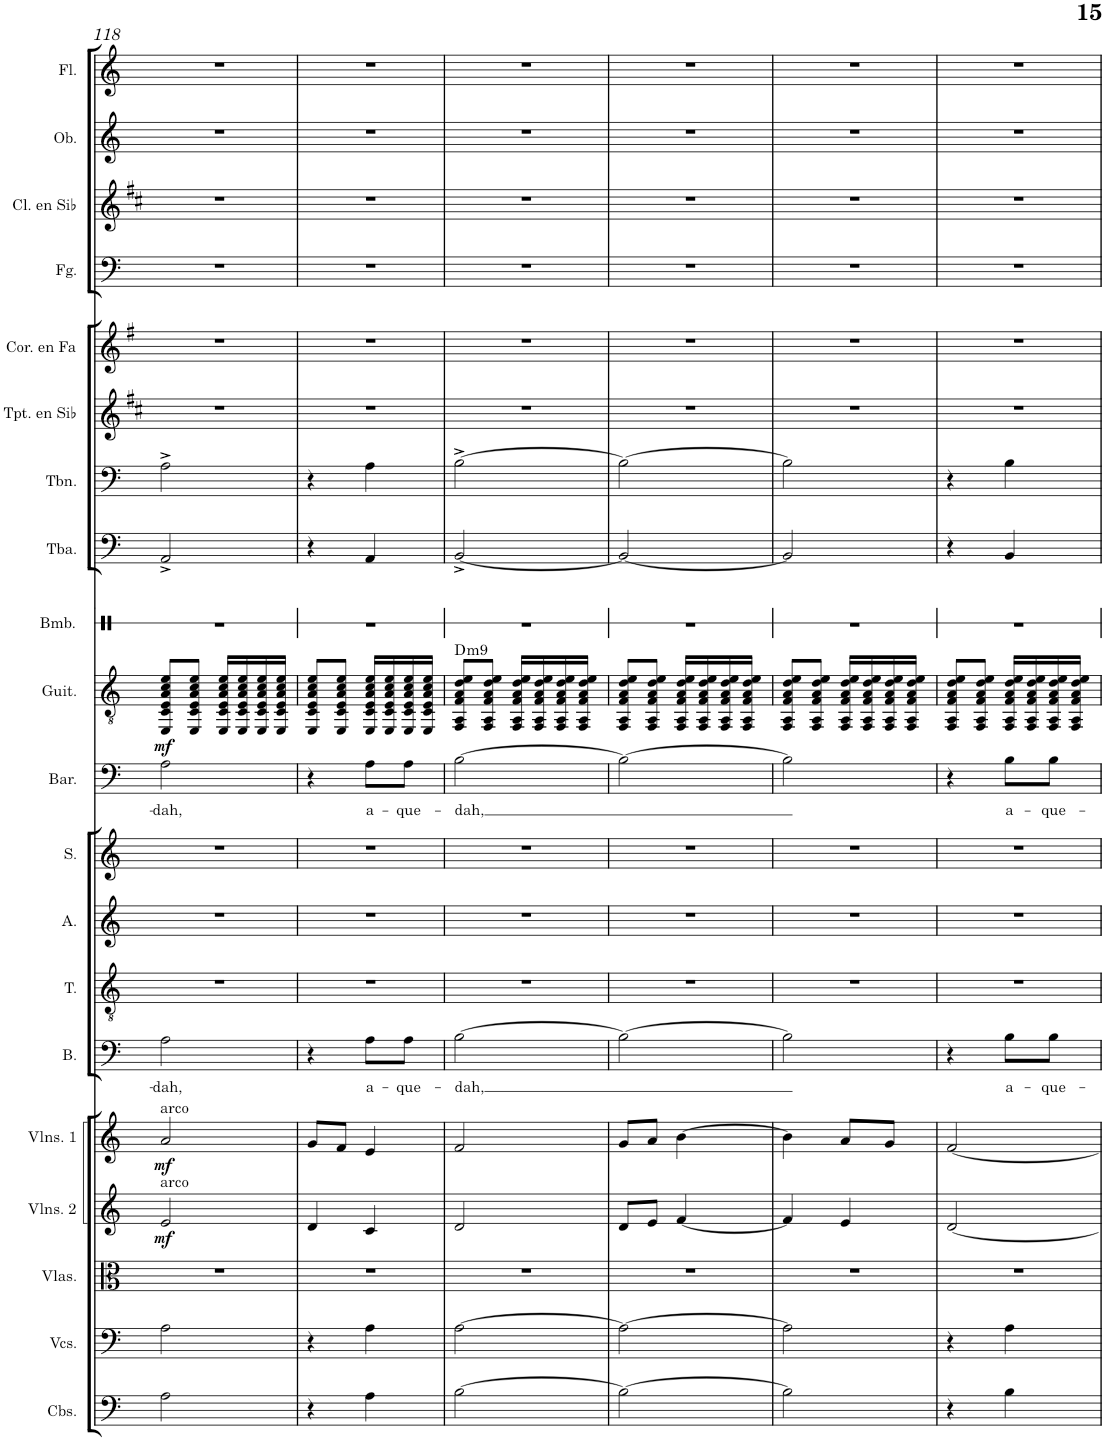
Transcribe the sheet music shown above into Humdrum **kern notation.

**kern	**kern	**kern	**kern	**dynam	**kern	**dynam	**kern	**text	**kern	**kern	**kern	**kern	**text	**kern	**dynam	**harte	**kern	**kern	**kern	**kern	**kern	**kern	**kern	**kern	**kern
*part20	*part19	*part18	*part17	*part17	*part16	*part16	*part15	*part15	*part14	*part13	*part12	*part11	*part11	*part10	*part10	*part10	*part9	*part8	*part7	*part6	*part5	*part4	*part3	*part2	*part1
*staff20	*staff19	*staff18	*staff17	*staff17	*staff16	*staff16	*staff15	*staff15	*staff14	*staff13	*staff12	*staff11	*staff11	*staff10	*staff10	*	*staff9	*staff8	*staff7	*staff6	*staff5	*staff4	*staff3	*staff2	*staff1
*I"Contrabajos	*I"Violonchelos	*I"Violas	*I"Violines 2	*	*I"Violines 1	*	*I"Bajo	*	*I"Tenor	*I"Alto	*I"Soprano	*I"Barítono	*	*I"Guitarra clásica	*	*	*I"Bombo	*I"Tuba	*I"Trombón	*I"Trompeta en Sib	*I"Trompa en Fa	*I"Fagot	*I"Clarinete en Sib	*I"Oboe	*I"Flauta
*I'Cbs.	*I'Vcs.	*I'Vlas.	*I'Vlns. 2	*	*I'Vlns. 1	*	*I'B.	*	*I'T.	*I'A.	*I'S.	*I'Bar.	*	*I'Guit.	*	*	*I'Bmb.	*I'Tba.	*I'Tbn.	*I'Tpt. en Sib	*	*I'Fg.	*I'Cl. en Sib	*I'Ob.	*I'Fl.
!!LO:PB:g=z
*clefF4	*clefF4	*clefC3	*clefG2	*	*clefG2	*	*clefF4	*	*clefGv2	*clefG2	*clefG2	*clefF4	*	*clefGv2	*	*	*clefX	*clefF4	*clefF4	*clefG2	*clefG2	*clefF4	*clefG2	*clefG2	*clefG2
*Trd7c12	*	*	*	*	*	*	*	*	*	*	*	*	*	*	*	*	*	*	*	*Trd1c2	*Trd4c7	*	*Trd1c2	*	*
*k[]	*k[]	*k[]	*k[]	*	*k[]	*	*k[]	*	*k[]	*k[]	*k[]	*k[]	*	*k[]	*	*	*k[]	*k[]	*k[]	*k[f#c#]	*k[f#]	*k[]	*k[f#c#]	*k[]	*k[]
*M2/4	*M2/4	*M2/4	*M2/4	*	*M2/4	*	*M2/4	*	*M2/4	*M2/4	*M2/4	*M2/4	*	*M2/4	*	*	*M2/4	*M2/4	*M2/4	*M2/4	*M2/4	*M2/4	*M2/4	*M2/4	*M2/4
=118	=118	=118	=118	=118	=118	=118	=118	=118	=118	=118	=118	=118	=118	=118	=118	=118	=118	=118	=118	=118	=118	=118	=118	=118	=118
!	!	!	!	!	!LO:TX:a:t=arco	!	!	!	!	!	!	!	!	!	!	!	!	!	!	!	!	!	!	!	!
!	!	!	!LO:TX:a:t=arco	!	!	!	!	!	!	!	!	!	!	!	!	!	!	!	!	!	!	!	!	!	!
!	!	!	!	!LO:DY:b	!	!LO:DY:b	!	!LO:LY:b	!	!	!	!	!LO:LY:b	!	!LO:DY:b	!	!	!	!	!	!	!	!	!	!
2A\	2A\	2r	2e/	mf	2a/	mf	2A\	-dah,	2r	2r	2r	2A\	-dah,	8EE/ 8C/ 8E/ 8A/ 8c/ 8e/L	mf	.	2r	2AA^/	2A^\	2r	2r	2r	2r	2r	2r
.	.	.	.	.	.	.	.	.	.	.	.	.	.	8EE/ 8C/ 8E/ 8A/ 8c/ 8e/J	.	.	.	.	.	.	.	.	.	.	.
.	.	.	.	.	.	.	.	.	.	.	.	.	.	16EE/ 16C/ 16E/ 16A/ 16c/ 16e/LL	.	.	.	.	.	.	.	.	.	.	.
.	.	.	.	.	.	.	.	.	.	.	.	.	.	16EE/ 16C/ 16E/ 16A/ 16c/ 16e/	.	.	.	.	.	.	.	.	.	.	.
.	.	.	.	.	.	.	.	.	.	.	.	.	.	16EE/ 16C/ 16E/ 16A/ 16c/ 16e/	.	.	.	.	.	.	.	.	.	.	.
.	.	.	.	.	.	.	.	.	.	.	.	.	.	16EE/ 16C/ 16E/ 16A/ 16c/ 16e/JJ	.	.	.	.	.	.	.	.	.	.	.
=119	=119	=119	=119	=119	=119	=119	=119	=119	=119	=119	=119	=119	=119	=119	=119	=119	=119	=119	=119	=119	=119	=119	=119	=119	=119
4r	4r	2r	4d/	.	8g/L	.	4r	.	2r	2r	2r	4r	.	8EE/ 8C/ 8E/ 8A/ 8c/ 8e/L	.	.	2r	4r	4r	2r	2r	2r	2r	2r	2r
.	.	.	.	.	8f/J	.	.	.	.	.	.	.	.	8EE/ 8C/ 8E/ 8A/ 8c/ 8e/J	.	.	.	.	.	.	.	.	.	.	.
!	!	!	!	!	!	!	!	!LO:LY:b	!	!	!	!	!LO:LY:b	!	!	!	!	!	!	!	!	!	!	!	!
4A\	4A\	.	4c/	.	4e/	.	8A\L	a-	.	.	.	8A\L	a-	16EE/ 16C/ 16E/ 16A/ 16c/ 16e/LL	.	.	.	4AA/	4A\	.	.	.	.	.	.
.	.	.	.	.	.	.	.	.	.	.	.	.	.	16EE/ 16C/ 16E/ 16A/ 16c/ 16e/	.	.	.	.	.	.	.	.	.	.	.
!	!	!	!	!	!	!	!	!LO:LY:b	!	!	!	!	!LO:LY:b	!	!	!	!	!	!	!	!	!	!	!	!
.	.	.	.	.	.	.	8A\J	-que-	.	.	.	8A\J	-que-	16EE/ 16C/ 16E/ 16A/ 16c/ 16e/	.	.	.	.	.	.	.	.	.	.	.
.	.	.	.	.	.	.	.	.	.	.	.	.	.	16EE/ 16C/ 16E/ 16A/ 16c/ 16e/JJ	.	.	.	.	.	.	.	.	.	.	.
=120	=120	=120	=120	=120	=120	=120	=120	=120	=120	=120	=120	=120	=120	=120	=120	=120	=120	=120	=120	=120	=120	=120	=120	=120	=120
!	!	!	!	!	!	!	!	!LO:LY:b	!	!	!	!	!LO:LY:b	!	!	!LO:H:kt=m9	!	!	!	!	!	!	!	!	!
[2B\	[2A\	2r	2d/	.	2f/	.	[2B\	-dah,	2r	2r	2r	[2B\	-dah,	8FF/ 8AA/ 8F/ 8A/ 8d/ 8e/L	.	D:min9	2r	[2BB^/	[2B^\	2r	2r	2r	2r	2r	2r
.	.	.	.	.	.	.	.	.	.	.	.	.	.	8FF/ 8AA/ 8F/ 8A/ 8d/ 8e/J	.	.	.	.	.	.	.	.	.	.	.
.	.	.	.	.	.	.	.	.	.	.	.	.	.	16FF/ 16AA/ 16F/ 16A/ 16d/ 16e/LL	.	.	.	.	.	.	.	.	.	.	.
.	.	.	.	.	.	.	.	.	.	.	.	.	.	16FF/ 16AA/ 16F/ 16A/ 16d/ 16e/	.	.	.	.	.	.	.	.	.	.	.
.	.	.	.	.	.	.	.	.	.	.	.	.	.	16FF/ 16AA/ 16F/ 16A/ 16d/ 16e/	.	.	.	.	.	.	.	.	.	.	.
.	.	.	.	.	.	.	.	.	.	.	.	.	.	16FF/ 16AA/ 16F/ 16A/ 16d/ 16e/JJ	.	.	.	.	.	.	.	.	.	.	.
=121	=121	=121	=121	=121	=121	=121	=121	=121	=121	=121	=121	=121	=121	=121	=121	=121	=121	=121	=121	=121	=121	=121	=121	=121	=121
2B\_	2A\_	2r	8d/L	.	8g/L	.	2B\_	.	2r	2r	2r	2B\_	.	8FF/ 8AA/ 8F/ 8A/ 8d/ 8e/L	.	.	2r	2BB/_	2B\_	2r	2r	2r	2r	2r	2r
.	.	.	8e/J	.	8a/J	.	.	.	.	.	.	.	.	8FF/ 8AA/ 8F/ 8A/ 8d/ 8e/J	.	.	.	.	.	.	.	.	.	.	.
.	.	.	[4f/	.	[4b\	.	.	.	.	.	.	.	.	16FF/ 16AA/ 16F/ 16A/ 16d/ 16e/LL	.	.	.	.	.	.	.	.	.	.	.
.	.	.	.	.	.	.	.	.	.	.	.	.	.	16FF/ 16AA/ 16F/ 16A/ 16d/ 16e/	.	.	.	.	.	.	.	.	.	.	.
.	.	.	.	.	.	.	.	.	.	.	.	.	.	16FF/ 16AA/ 16F/ 16A/ 16d/ 16e/	.	.	.	.	.	.	.	.	.	.	.
.	.	.	.	.	.	.	.	.	.	.	.	.	.	16FF/ 16AA/ 16F/ 16A/ 16d/ 16e/JJ	.	.	.	.	.	.	.	.	.	.	.
=122	=122	=122	=122	=122	=122	=122	=122	=122	=122	=122	=122	=122	=122	=122	=122	=122	=122	=122	=122	=122	=122	=122	=122	=122	=122
2B\]	2A\]	2r	4f/]	.	4b\]	.	2B\]	.	2r	2r	2r	2B\]	.	8FF/ 8AA/ 8F/ 8A/ 8d/ 8e/L	.	.	2r	2BB/]	2B\]	2r	2r	2r	2r	2r	2r
.	.	.	.	.	.	.	.	.	.	.	.	.	.	8FF/ 8AA/ 8F/ 8A/ 8d/ 8e/J	.	.	.	.	.	.	.	.	.	.	.
.	.	.	4e/	.	8a/L	.	.	.	.	.	.	.	.	16FF/ 16AA/ 16F/ 16A/ 16d/ 16e/LL	.	.	.	.	.	.	.	.	.	.	.
.	.	.	.	.	.	.	.	.	.	.	.	.	.	16FF/ 16AA/ 16F/ 16A/ 16d/ 16e/	.	.	.	.	.	.	.	.	.	.	.
.	.	.	.	.	8g/J	.	.	.	.	.	.	.	.	16FF/ 16AA/ 16F/ 16A/ 16d/ 16e/	.	.	.	.	.	.	.	.	.	.	.
.	.	.	.	.	.	.	.	.	.	.	.	.	.	16FF/ 16AA/ 16F/ 16A/ 16d/ 16e/JJ	.	.	.	.	.	.	.	.	.	.	.
=123	=123	=123	=123	=123	=123	=123	=123	=123	=123	=123	=123	=123	=123	=123	=123	=123	=123	=123	=123	=123	=123	=123	=123	=123	=123
4r	4r	2r	[2d/	.	[2f/	.	4r	.	2r	2r	2r	4r	.	8FF/ 8AA/ 8F/ 8A/ 8d/ 8e/L	.	.	2r	4r	4r	2r	2r	2r	2r	2r	2r
.	.	.	.	.	.	.	.	.	.	.	.	.	.	8FF/ 8AA/ 8F/ 8A/ 8d/ 8e/J	.	.	.	.	.	.	.	.	.	.	.
!	!	!	!	!	!	!	!	!LO:LY:b	!	!	!	!	!LO:LY:b	!	!	!	!	!	!	!	!	!	!	!	!
4B\	4A\	.	.	.	.	.	8B\L	a-	.	.	.	8B\L	a-	16FF/ 16AA/ 16F/ 16A/ 16d/ 16e/LL	.	.	.	4BB/	4B\	.	.	.	.	.	.
.	.	.	.	.	.	.	.	.	.	.	.	.	.	16FF/ 16AA/ 16F/ 16A/ 16d/ 16e/	.	.	.	.	.	.	.	.	.	.	.
!	!	!	!	!	!	!	!	!LO:LY:b	!	!	!	!	!LO:LY:b	!	!	!	!	!	!	!	!	!	!	!	!
.	.	.	.	.	.	.	8B\J	-que-	.	.	.	8B\J	-que-	16FF/ 16AA/ 16F/ 16A/ 16d/ 16e/	.	.	.	.	.	.	.	.	.	.	.
.	.	.	.	.	.	.	.	.	.	.	.	.	.	16FF/ 16AA/ 16F/ 16A/ 16d/ 16e/JJ	.	.	.	.	.	.	.	.	.	.	.
=	=	=	=	=	=	=	=	=	=	=	=	=	=	=	=	=	=	=	=	=	=	=	=	=	=
*-	*-	*-	*-	*-	*-	*-	*-	*-	*-	*-	*-	*-	*-	*-	*-	*-	*-	*-	*-	*-	*-	*-	*-	*-	*-
